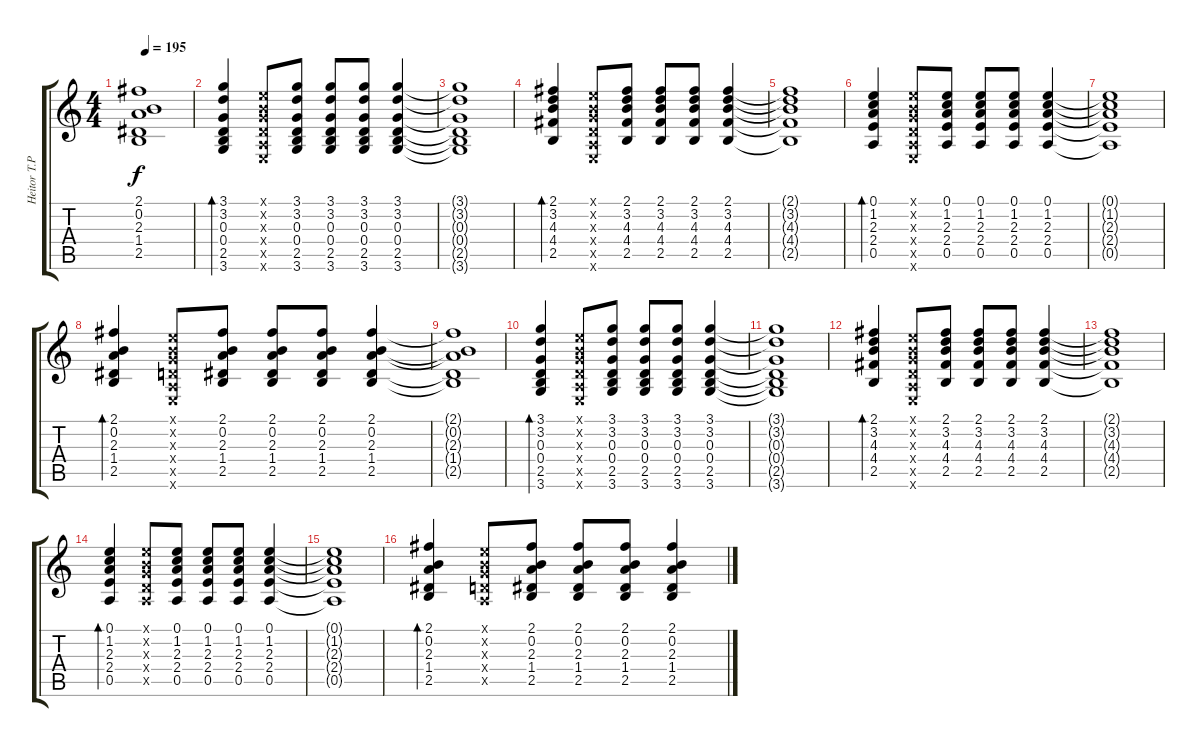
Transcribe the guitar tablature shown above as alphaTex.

\track ("Heitor T.P.(Rythm Guitar)" "Heitor T.P") {instrument electricguitarjazz}
\staff {score tabs}
\tuning (E4 B3 G3 D3 A2 E2) {hide}
\ts (4 4)
\tempo 195
\clef g2
\ks c
(2.1{t} 0.2{t} 2.3{t} 1.4{t} 2.5{t}).1{dy f} |
(3.1 3.2 0.3 0.4 2.5 3.6).4{bd 60} (0.1{x} 0.2{x} 0.3{x} 0.4{x} 0.5{x} 0.6{x}).8 (3.1 3.2 0.3 0.4 2.5 3.6).8 (3.1 3.2 0.3 0.4 2.5 3.6).8 (3.1 3.2 0.3 0.4 2.5 3.6).8 (3.1 3.2 0.3 0.4 2.5 3.6).4 |
(3.1{t} 3.2{t} 0.3{t} 0.4{t} 2.5{t} 3.6{t}).1 |
(2.1 3.2 4.3 4.4 2.5).4{bd 60} (0.1{x} 0.2{x} 0.3{x} 0.4{x} 0.5{x} 0.6{x}).8 (2.1 3.2 4.3 4.4 2.5).8 (2.1 3.2 4.3 4.4 2.5).8 (2.1 3.2 4.3 4.4 2.5).8 (2.1 3.2 4.3 4.4 2.5).4 |
(2.1{t} 3.2{t} 4.3{t} 4.4{t} 2.5{t}).1 |
(0.1 1.2 2.3 2.4 0.5).4{bd 60} (0.1{x} 0.2{x} 0.3{x} 0.4{x} 0.5{x} 0.6{x}).8 (0.1 1.2 2.3 2.4 0.5).8 (0.1 1.2 2.3 2.4 0.5).8 (0.1 1.2 2.3 2.4 0.5).8 (0.1 1.2 2.3 2.4 0.5).4 |
(0.1{t} 1.2{t} 2.3{t} 2.4{t} 0.5{t}).1 |
(2.1 0.2 2.3 1.4 2.5).4{bd 60} (0.1{x} 0.2{x} 0.3{x} 0.4{x} 0.5{x} 0.6{x}).8 (2.1 0.2 2.3 1.4 2.5).8 (2.1 0.2 2.3 1.4 2.5).8 (2.1 0.2 2.3 1.4 2.5).8 (2.1 0.2 2.3 1.4 2.5).4 |
(2.1{t} 0.2{t} 2.3{t} 1.4{t} 2.5{t}).1 |
(3.1 3.2 0.3 0.4 2.5 3.6).4{bd 60} (0.1{x} 0.2{x} 0.3{x} 0.4{x} 0.5{x} 0.6{x}).8 (3.1 3.2 0.3 0.4 2.5 3.6).8 (3.1 3.2 0.3 0.4 2.5 3.6).8 (3.1 3.2 0.3 0.4 2.5 3.6).8 (3.1 3.2 0.3 0.4 2.5 3.6).4 |
(3.1{t} 3.2{t} 0.3{t} 0.4{t} 2.5{t} 3.6{t}).1 |
(2.1 3.2 4.3 4.4 2.5).4{bd 60} (0.1{x} 0.2{x} 0.3{x} 0.4{x} 0.5{x} 0.6{x}).8 (2.1 3.2 4.3 4.4 2.5).8 (2.1 3.2 4.3 4.4 2.5).8 (2.1 3.2 4.3 4.4 2.5).8 (2.1 3.2 4.3 4.4 2.5).4 |
(2.1{t} 3.2{t} 4.3{t} 4.4{t} 2.5{t}).1 |
(0.1 1.2 2.3 2.4 0.5).4{bd 60} (0.1{x} 0.2{x} 0.3{x} 0.4{x} 0.5{x}).8 (0.1 1.2 2.3 2.4 0.5).8 (0.1 1.2 2.3 2.4 0.5).8 (0.1 1.2 2.3 2.4 0.5).8 (0.1 1.2 2.3 2.4 0.5).4 |
(0.1{t} 1.2{t} 2.3{t} 2.4{t} 0.5{t}).1 |
(2.1 0.2 2.3 1.4 2.5).4{bd 60} (0.1{x} 0.2{x} 0.3{x} 0.4{x} 0.5{x}).8 (2.1 0.2 2.3 1.4 2.5).8 (2.1 0.2 2.3 1.4 2.5).8 (2.1 0.2 2.3 1.4 2.5).8 (2.1 0.2 2.3 1.4 2.5).4
